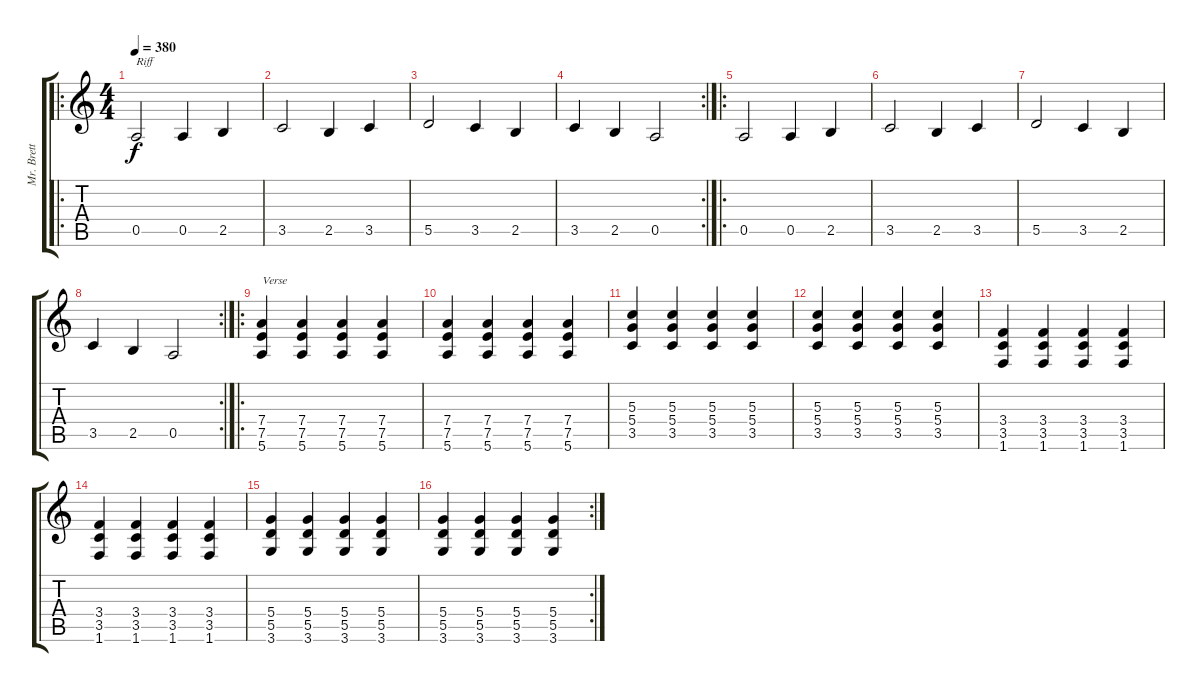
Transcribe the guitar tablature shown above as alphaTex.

\track ("Mr. Brett (Guitar)" "Mr. Brett ") {instrument distortionguitar}
\staff {score tabs}
\tuning (E4 B3 G3 D3 A2 E2) {hide}
\ro
\ts (4 4)
\tempo 380
\clef g2
\ks c
0.5.2{txt "Riff" dy f instrument distortionguitar} 0.5.4 2.5.4 |
3.5.2 2.5.4 3.5.4 |
5.5.2 3.5.4 2.5.4 |
\rc 2
3.5.4 2.5.4 0.5.2 |
\ro
0.5.2 0.5.4 2.5.4 |
3.5.2 2.5.4 3.5.4 |
5.5.2 3.5.4 2.5.4 |
\rc 2
3.5.4 2.5.4 0.5.2 |
\ro
(7.4 7.5 5.6).4{txt "Verse"} (7.4 7.5 5.6).4 (7.4 7.5 5.6).4 (7.4 7.5 5.6).4 |
(7.4 7.5 5.6).4 (7.4 7.5 5.6).4 (7.4 7.5 5.6).4 (7.4 7.5 5.6).4 |
(5.3 5.4 3.5).4 (5.3 5.4 3.5).4 (5.3 5.4 3.5).4 (5.3 5.4 3.5).4 |
(5.3 5.4 3.5).4 (5.3 5.4 3.5).4 (5.3 5.4 3.5).4 (5.3 5.4 3.5).4 |
(3.4 3.5 1.6).4 (3.4 3.5 1.6).4 (3.4 3.5 1.6).4 (3.4 3.5 1.6).4 |
(3.4 3.5 1.6).4 (3.4 3.5 1.6).4 (3.4 3.5 1.6).4 (3.4 3.5 1.6).4 |
(5.4 5.5 3.6).4 (5.4 5.5 3.6).4 (5.4 5.5 3.6).4 (5.4 5.5 3.6).4 |
\rc 2
(5.4 5.5 3.6).4 (5.4 5.5 3.6).4 (5.4 5.5 3.6).4 (5.4 5.5 3.6).4
